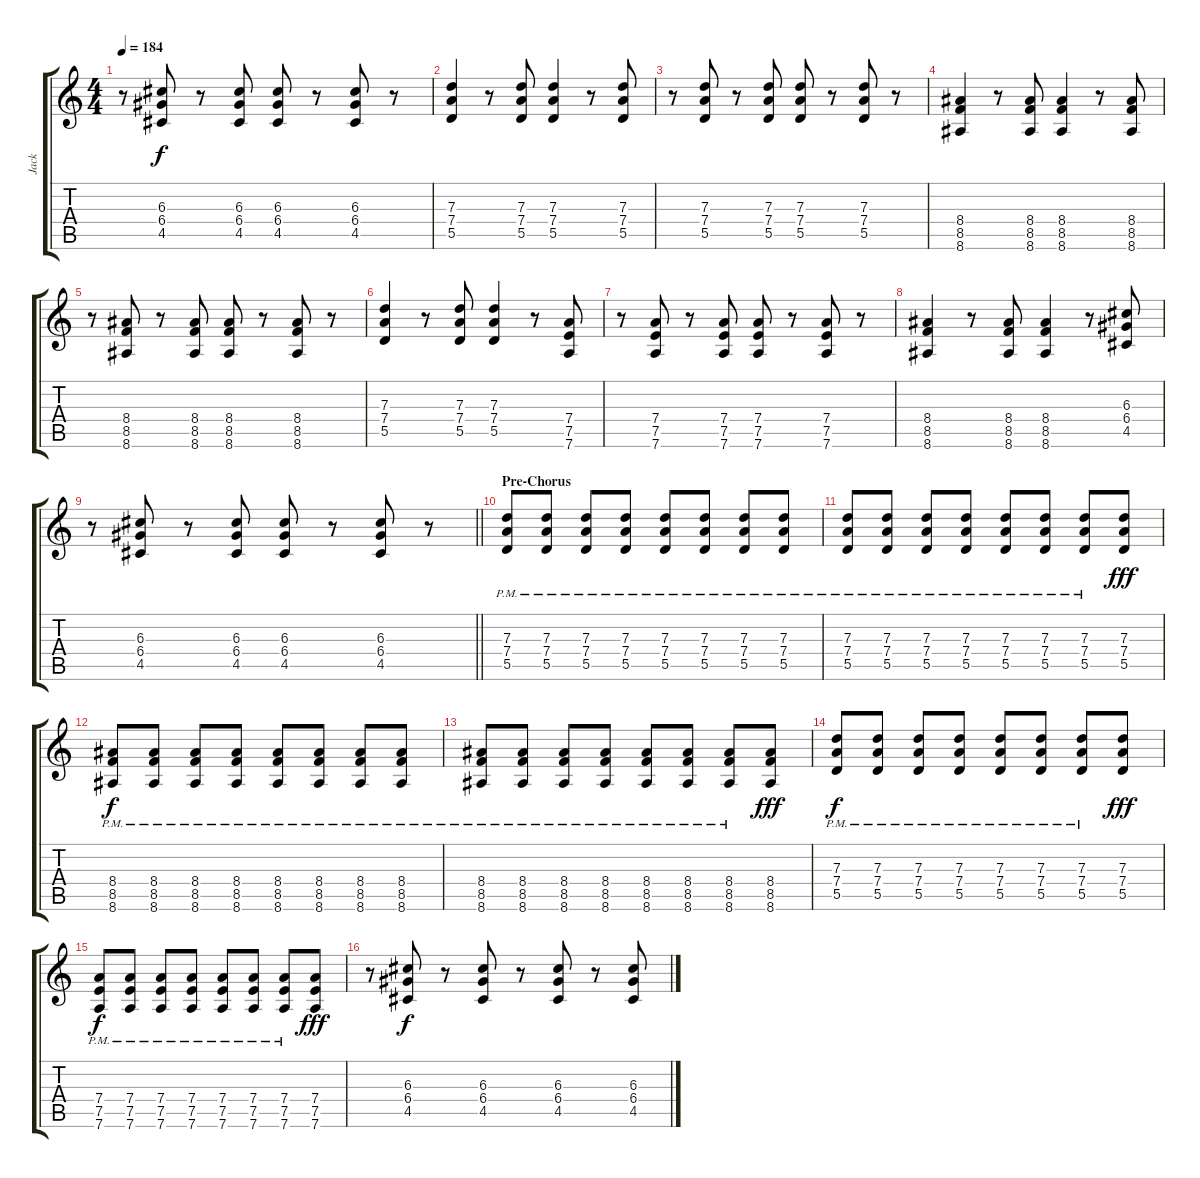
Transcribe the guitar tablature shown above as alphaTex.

\track ("Jack" "Jack") {instrument distortionguitar bank 1}
\staff {score tabs}
\tuning (E4 B3 G3 D3 A2 D2) {hide}
\ts (4 4)
\tempo 184
\clef g2
\ks c
r.8{dy f} (6.3 6.4 4.5).8 r.8 (6.3 6.4 4.5).8 (6.3 6.4 4.5).8 r.8 (6.3 6.4 4.5).8 r.8 |
(7.3 7.4 5.5).4 r.8 (7.3 7.4 5.5).8 (7.3 7.4 5.5).4 r.8 (7.3 7.4 5.5).8 |
r.8 (7.3 7.4 5.5).8 r.8 (7.3 7.4 5.5).8 (7.3 7.4 5.5).8 r.8 (7.3 7.4 5.5).8 r.8 |
(8.4 8.5 8.6).4 r.8 (8.4 8.5 8.6).8 (8.4 8.5 8.6).4 r.8 (8.4 8.5 8.6).8 |
r.8 (8.4 8.5 8.6).8 r.8 (8.4 8.5 8.6).8 (8.4 8.5 8.6).8 r.8 (8.4 8.5 8.6).8 r.8 |
(7.3 7.4 5.5).4 r.8 (7.3 7.4 5.5).8 (7.3 7.4 5.5).4 r.8 (7.4 7.5 7.6).8 |
r.8 (7.4 7.5 7.6).8 r.8 (7.4 7.5 7.6).8 (7.4 7.5 7.6).8 r.8 (7.4 7.5 7.6).8 r.8 |
(8.4 8.5 8.6).4 r.8 (8.4 8.5 8.6).8 (8.4 8.5 8.6).4 r.8 (6.3 6.4 4.5).8 |
\barLineRight lightlight
r.8 (6.3 6.4 4.5).8 r.8 (6.3 6.4 4.5).8 (6.3 6.4 4.5).8 r.8 (6.3 6.4 4.5).8 r.8 |
\section ("" "Pre-Chorus")
(7.3{pm} 7.4 5.5).8 (7.3{pm} 7.4 5.5).8 (7.3{pm} 7.4 5.5).8 (7.3{pm} 7.4 5.5).8 (7.3{pm} 7.4 5.5).8 (7.3{pm} 7.4 5.5).8 (7.3{pm} 7.4 5.5).8 (7.3{pm} 7.4 5.5).8 |
(7.3{pm} 7.4 5.5).8 (7.3{pm} 7.4 5.5).8 (7.3{pm} 7.4 5.5).8 (7.3{pm} 7.4 5.5).8 (7.3{pm} 7.4 5.5).8 (7.3{pm} 7.4 5.5).8 (7.3{pm} 7.4 5.5).8 (7.3 7.4 5.5).8{dy fff volume 16} |
(8.4{pm} 8.5 8.6).8{dy f volume 12} (8.4{pm} 8.5 8.6).8 (8.4{pm} 8.5 8.6).8 (8.4{pm} 8.5 8.6).8 (8.4{pm} 8.5 8.6).8 (8.4{pm} 8.5 8.6).8 (8.4{pm} 8.5 8.6).8 (8.4{pm} 8.5 8.6).8 |
(8.4{pm} 8.5 8.6).8 (8.4{pm} 8.5 8.6).8 (8.4{pm} 8.5 8.6).8 (8.4{pm} 8.5 8.6).8 (8.4{pm} 8.5 8.6).8 (8.4{pm} 8.5 8.6).8 (8.4{pm} 8.5 8.6).8 (8.4 8.5 8.6).8{dy fff volume 16} |
(7.3{pm} 7.4 5.5).8{dy f volume 12} (7.3{pm} 7.4 5.5).8 (7.3{pm} 7.4 5.5).8 (7.3{pm} 7.4 5.5).8 (7.3{pm} 7.4 5.5).8 (7.3{pm} 7.4 5.5).8 (7.3{pm} 7.4 5.5).8 (7.3 7.4 5.5).8{dy fff volume 16} |
(7.4{pm} 7.5 7.6).8{dy f volume 12} (7.4{pm} 7.5 7.6).8 (7.4{pm} 7.5 7.6).8 (7.4{pm} 7.5 7.6).8 (7.4{pm} 7.5 7.6).8 (7.4{pm} 7.5 7.6).8 (7.4{pm} 7.5 7.6).8 (7.4 7.5 7.6).8{dy fff} |
r.8 (6.3 6.4 4.5).8{dy f} r.8 (6.3 6.4 4.5).8 r.8 (6.3 6.4 4.5).8 r.8 (6.3 6.4 4.5).8
